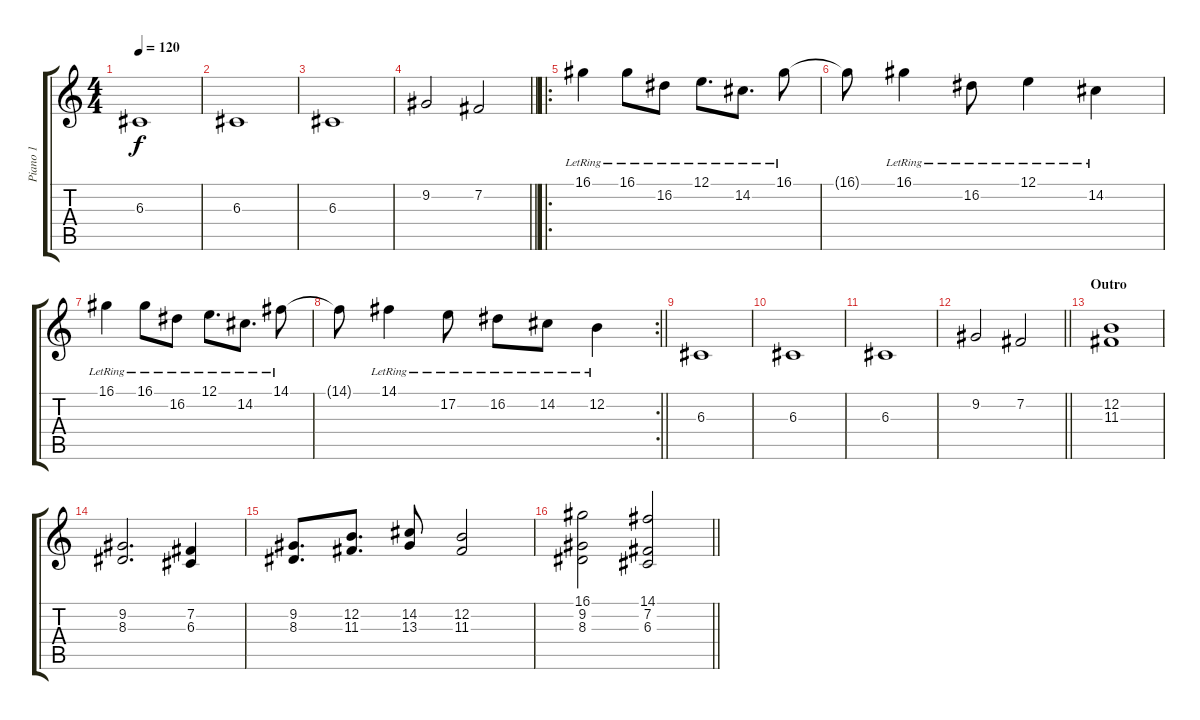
\track ("Piano 1" "Piano 1") {instrument honkytonkpiano}
\staff {score tabs}
\tuning (E4 B3 G3 D3 A2 E2) {hide}
\ts (4 4)
\tempo 120
\clef g2
\ks c
6.3.1{dy f instrument choiraahs} |
6.3.1 |
6.3.1 |
\barLineRight lightlight
9.2.2 7.2.2 |
\ro
16.1{lr}.4{instrument honkytonkpiano} 16.1{lr}.8 16.2{lr}.8 12.1{lr}.8{d} 14.2{lr}.8{d} 16.1{lr}.8 |
16.1{t}.8 16.1{lr}.4 16.2{lr}.8 12.1{lr}.4 14.2{lr}.4 |
16.1{lr}.4 16.1{lr}.8 16.2{lr}.8 12.1{lr}.8{d} 14.2{lr}.8{d} 14.1{lr}.8 |
\rc 2
\barLineRight lightlight
14.1{t}.8 14.1{lr}.4 17.2{lr}.8 16.2{lr}.8 14.2{lr}.8 12.2{lr}.4 |
6.3.1{instrument choiraahs} |
6.3.1 |
6.3.1 |
\barLineRight lightlight
9.2.2 7.2.2 |
\section ("" "Outro")
(12.2 11.3).1{instrument stringensemble1} |
(9.2 8.3).2{d} (7.2 6.3).4 |
(9.2 8.3).8{d} (12.2 11.3).8{d} (14.2 13.3).8 (12.2 11.3).2 |
\barLineRight lightlight
(16.1 9.2 8.3).2 (14.1 7.2 6.3).2
